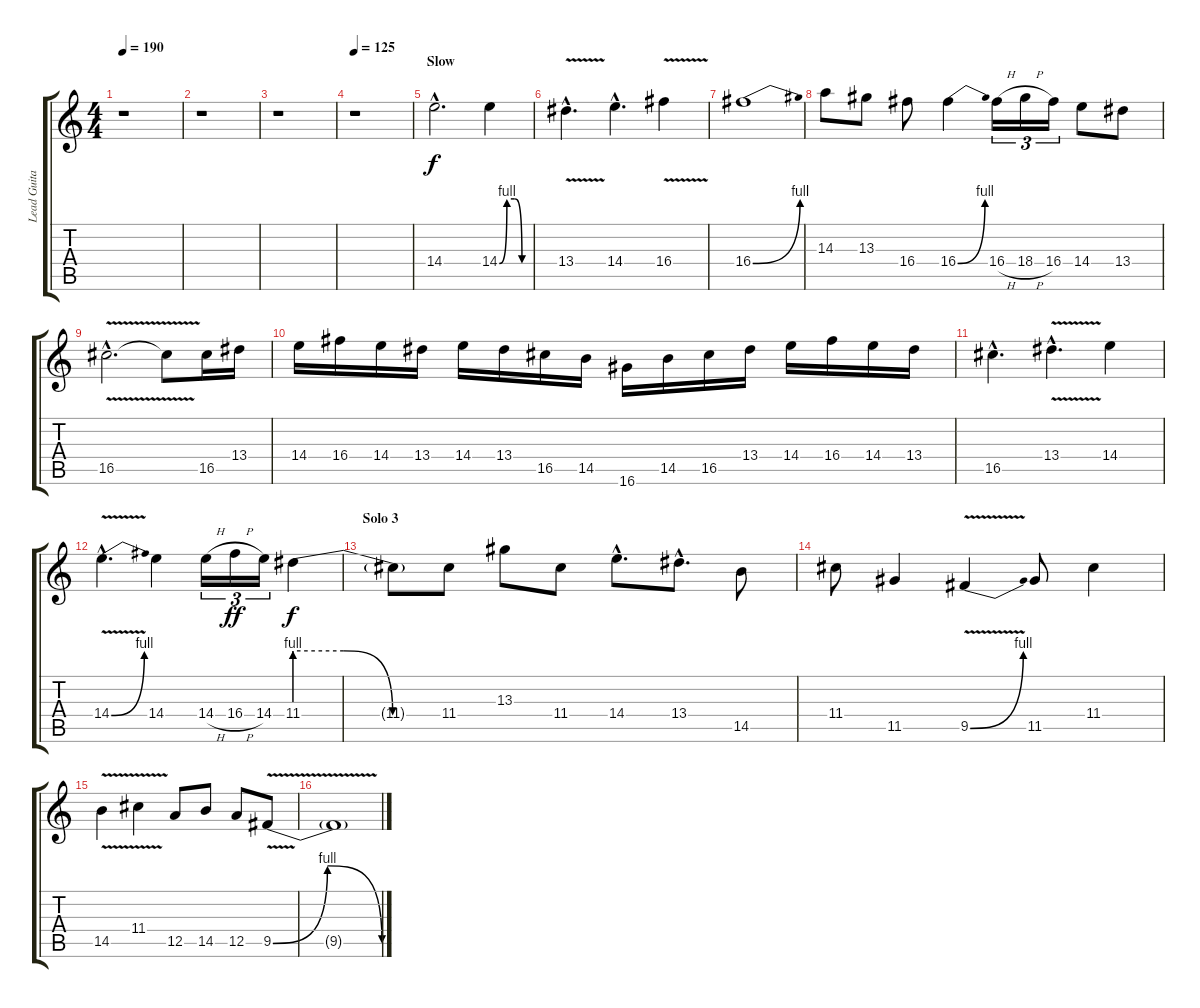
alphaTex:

\track ("Lead Guitar 1" "Lead Guita") {instrument overdrivenguitar}
\staff {score tabs}
\tuning (E4 B3 G3 D3 A2 E2) {hide}
\ts (4 4)
\tempo 190
\clef g2
\ks c
r.1{dy f} |
r.1 |
r.1 |
\tempo 125
r.1 |
\section ("" "Slow")
14.4{hac}.2{d volume 16} 14.4{be (custom 0 0 15 4 30 4 45 0 60 0)}.4 |
13.4{v hac}.4{d} 14.4{hac}.4{d} 16.4{v}.4 |
16.4{be (bend 0 0 60 4)}.1 |
14.3.8 13.3.8 16.4.8 16.4{be (bend 0 0 60 4)}.4 16.4{h}.16{tu (3 2)} 18.4{h}.16{tu (3 2)} 16.4.16{tu (3 2)} 14.4.8 13.4.8 |
16.5{v hac}.2{d} 16.5{t}.8 16.5.16 13.4.16 |
14.4.16 16.4.16 14.4.16 13.4.16 14.4.16 13.4.16 16.5.16 14.5.16 16.6.16 14.5.16 16.5.16 13.4.16 14.4.16 16.4.16 14.4.16 13.4.16 |
16.5{hac}.4{d} 13.4{v hac}.4{d} 14.4.4 |
14.4{be (bend 0 0 60 4) v hac}.4{d} 14.4.4 14.4{h}.16{tu (3 2)} 16.4{h}.16{tu (3 2) dy ff} 14.4.16{tu (3 2)} 11.4{be (custom 0 4 20 4 40 0 60 0)}.4{dy f} |
\section ("" "Solo 3")
11.4{t}.8 11.4.8 13.3.8 11.4.8 14.4{hac}.8{d} 13.4{hac}.8{d} 14.5.8 |
11.4.8 11.5.4 9.5{be (bend 0 0 60 4) v}.4 11.5.8 11.4.4 |
14.5{v}.4 11.4{v}.4 12.5.8 14.5.8 12.5.8 9.5{be (bendrelease 0 0 5 4 55 4 60 0) v}.8 |
9.5{t}.1
